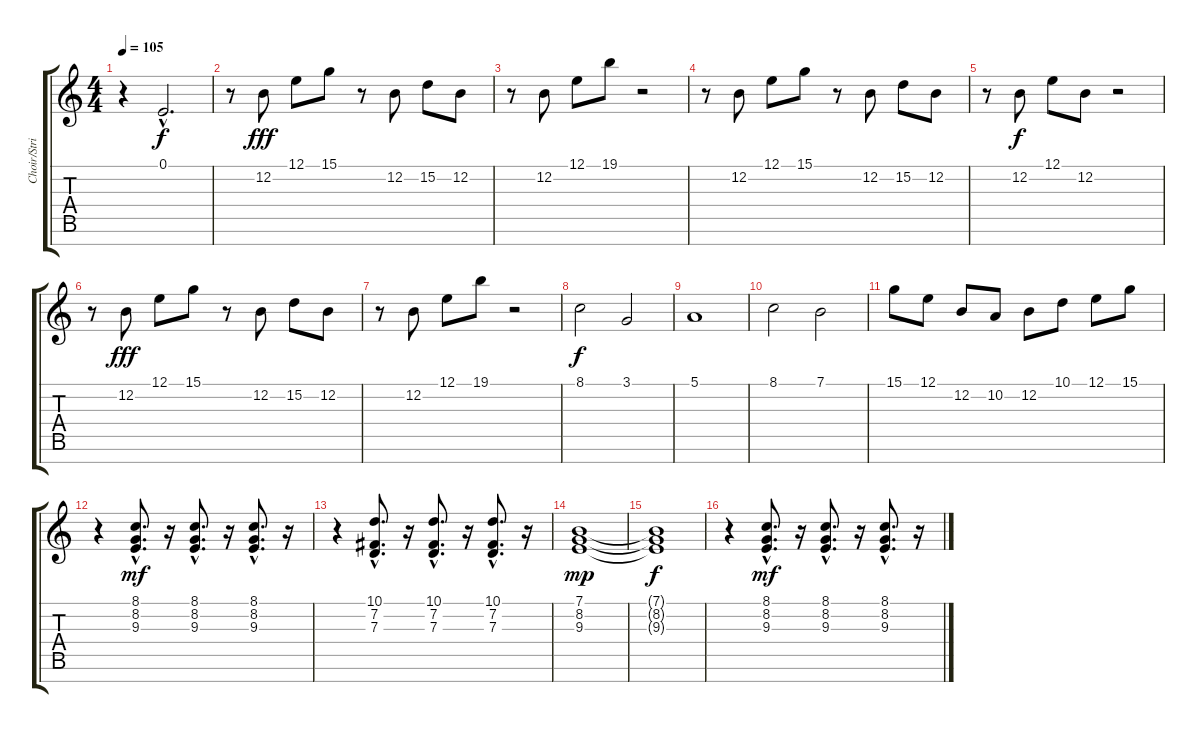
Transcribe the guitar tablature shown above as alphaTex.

\track ("Choir/Strings" "Choir/Stri") {instrument pizzicatostrings}
\staff {score tabs}
\tuning (E4 B3 G3 D3 A2 E2 B1) {hide}
\ts (4 4)
\tempo 105
\clef g2
\ks c
r.4{dy p balance 8} 0.1{hac}.2{d dy f instrument reversecymbal} |
r.8{volume 11 instrument pizzicatostrings} 12.2.8{dy fff} 12.1.8 15.1.8 r.8 12.2.8 15.2.8 12.2.8 |
r.8 12.2.8 12.1.8 19.1.8 r.2 |
r.8{volume 11 instrument pizzicatostrings} 12.2.8 12.1.8 15.1.8 r.8 12.2.8 15.2.8 12.2.8 |
r.8 12.2.8{dy f} 12.1.8 12.2.8 r.2 |
r.8{volume 11 instrument pizzicatostrings} 12.2.8{dy fff} 12.1.8 15.1.8 r.8 12.2.8 15.2.8 12.2.8 |
r.8 12.2.8 12.1.8 19.1.8 r.2 |
8.1.2{dy f instrument stringensemble1} 3.1.2 |
5.1.1{instrument stringensemble1} |
8.1.2{instrument stringensemble1} 7.1.2 |
15.1.8{instrument pizzicatostrings} 12.1.8 12.2.8 10.2.8 12.2.8 10.1.8 12.1.8 15.1.8 |
r.4{balance 5 instrument choiraahs} (8.1{hac} 8.2{hac} 9.3{hac}).8{d dy mf} r.16 (8.1{hac} 8.2{hac} 9.3{hac}).8{d} r.16 (8.1{hac} 8.2{hac} 9.3{hac}).8{d} r.16 |
r.4{instrument choiraahs} (10.1{hac} 7.2{hac} 7.3{hac}).8{d} r.16 (10.1{hac} 7.2{hac} 7.3{hac}).8{d} r.16 (10.1{hac} 7.2{hac} 7.3{hac}).8{d} r.16 |
(7.1 8.2 9.3).1{dy mp instrument choiraahs} |
(7.1{t} 8.2{t} 9.3{t}).1{dy f} |
r.4{balance 5 instrument choiraahs} (8.1{hac} 8.2{hac} 9.3{hac}).8{d dy mf} r.16 (8.1{hac} 8.2{hac} 9.3{hac}).8{d} r.16 (8.1{hac} 8.2{hac} 9.3{hac}).8{d} r.16
